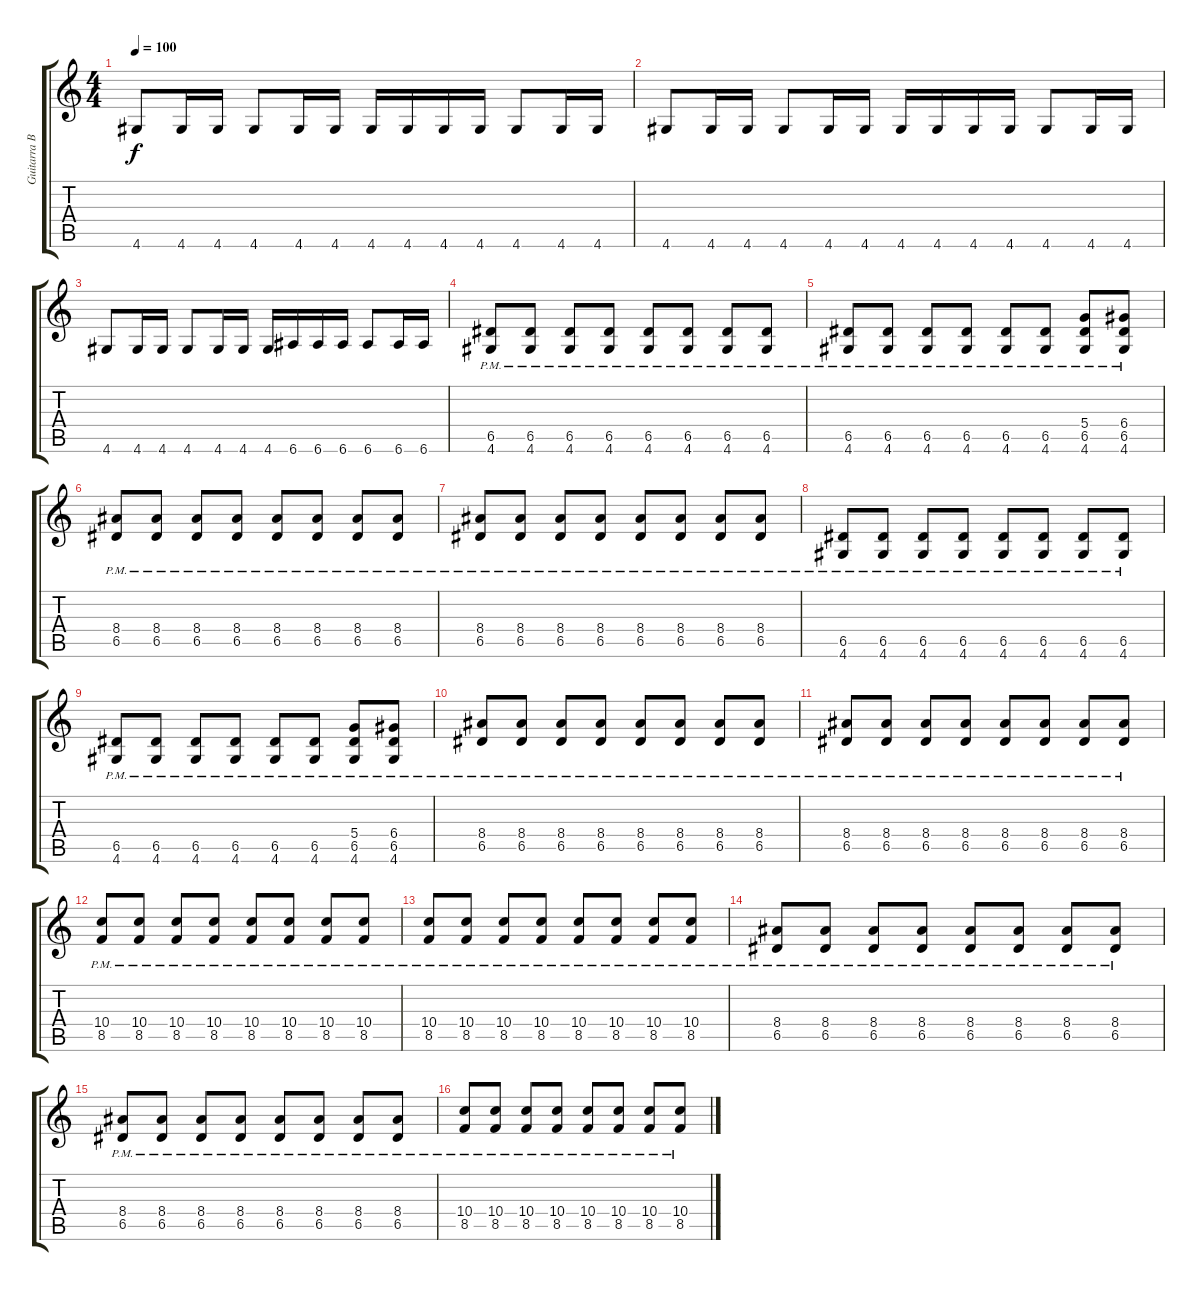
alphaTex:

\track ("Guitarra Base - Rythm Guitar" "Guitarra B") {instrument distortionguitar}
\staff {score tabs}
\tuning (E4 B3 G3 D3 A2 E2) {hide}
\ts (4 4)
\tempo 100
\clef g2
\ks c
4.6.8{dy f} 4.6.16 4.6.16 4.6.8 4.6.16 4.6.16 4.6.16 4.6.16 4.6.16 4.6.16 4.6.8 4.6.16 4.6.16 |
4.6.8 4.6.16 4.6.16 4.6.8 4.6.16 4.6.16 4.6.16 4.6.16 4.6.16 4.6.16 4.6.8 4.6.16 4.6.16 |
4.6.8{volume 13 balance 8} 4.6.16 4.6.16 4.6.8 4.6.16 4.6.16 4.6.16 6.6.16 6.6.16 6.6.16 6.6.8 6.6.16 6.6.16 |
(6.5{pm} 4.6{pm}).8 (6.5{pm} 4.6{pm}).8 (6.5{pm} 4.6{pm}).8 (6.5{pm} 4.6{pm}).8 (6.5{pm} 4.6{pm}).8 (6.5{pm} 4.6{pm}).8 (6.5{pm} 4.6{pm}).8 (6.5{pm} 4.6{pm}).8 |
(6.5{pm} 4.6{pm}).8 (6.5{pm} 4.6{pm}).8 (6.5{pm} 4.6{pm}).8 (6.5{pm} 4.6{pm}).8 (6.5{pm} 4.6{pm}).8 (6.5{pm} 4.6{pm}).8 (5.4{pm} 6.5{pm} 4.6{pm}).8 (6.4{pm} 6.5{pm} 4.6{pm}).8 |
(8.4{pm} 6.5{pm}).8 (8.4{pm} 6.5{pm}).8 (8.4{pm} 6.5{pm}).8 (8.4{pm} 6.5{pm}).8 (8.4{pm} 6.5{pm}).8 (8.4{pm} 6.5{pm}).8 (8.4{pm} 6.5{pm}).8 (8.4{pm} 6.5{pm}).8 |
(8.4{pm} 6.5{pm}).8 (8.4{pm} 6.5{pm}).8 (8.4{pm} 6.5{pm}).8 (8.4{pm} 6.5{pm}).8 (8.4{pm} 6.5{pm}).8 (8.4{pm} 6.5{pm}).8 (8.4{pm} 6.5{pm}).8 (8.4{pm} 6.5{pm}).8 |
(6.5{pm} 4.6{pm}).8 (6.5{pm} 4.6{pm}).8 (6.5{pm} 4.6{pm}).8 (6.5{pm} 4.6{pm}).8 (6.5{pm} 4.6{pm}).8 (6.5{pm} 4.6{pm}).8 (6.5{pm} 4.6{pm}).8 (6.5{pm} 4.6{pm}).8 |
(6.5{pm} 4.6{pm}).8 (6.5{pm} 4.6{pm}).8 (6.5{pm} 4.6{pm}).8 (6.5{pm} 4.6{pm}).8 (6.5{pm} 4.6{pm}).8 (6.5{pm} 4.6{pm}).8 (5.4{pm} 6.5{pm} 4.6{pm}).8 (6.4{pm} 6.5{pm} 4.6{pm}).8 |
(8.4{pm} 6.5{pm}).8 (8.4{pm} 6.5{pm}).8 (8.4{pm} 6.5{pm}).8 (8.4{pm} 6.5{pm}).8 (8.4{pm} 6.5{pm}).8 (8.4{pm} 6.5{pm}).8 (8.4{pm} 6.5{pm}).8 (8.4{pm} 6.5{pm}).8 |
(8.4{pm} 6.5{pm}).8 (8.4{pm} 6.5{pm}).8 (8.4{pm} 6.5{pm}).8 (8.4{pm} 6.5{pm}).8 (8.4{pm} 6.5{pm}).8 (8.4{pm} 6.5{pm}).8 (8.4{pm} 6.5{pm}).8 (8.4{pm} 6.5{pm}).8 |
(10.4{pm} 8.5{pm}).8 (10.4{pm} 8.5{pm}).8 (10.4{pm} 8.5{pm}).8 (10.4{pm} 8.5{pm}).8 (10.4{pm} 8.5{pm}).8 (10.4{pm} 8.5{pm}).8 (10.4{pm} 8.5{pm}).8 (10.4{pm} 8.5{pm}).8 |
(10.4{pm} 8.5{pm}).8 (10.4{pm} 8.5{pm}).8 (10.4{pm} 8.5{pm}).8 (10.4{pm} 8.5{pm}).8 (10.4{pm} 8.5{pm}).8 (10.4{pm} 8.5{pm}).8 (10.4{pm} 8.5{pm}).8 (10.4{pm} 8.5{pm}).8 |
(8.4{pm} 6.5{pm}).8 (8.4{pm} 6.5{pm}).8 (8.4{pm} 6.5{pm}).8 (8.4{pm} 6.5{pm}).8 (8.4{pm} 6.5{pm}).8 (8.4{pm} 6.5{pm}).8 (8.4{pm} 6.5{pm}).8 (8.4{pm} 6.5{pm}).8 |
(8.4{pm} 6.5{pm}).8 (8.4{pm} 6.5{pm}).8 (8.4{pm} 6.5{pm}).8 (8.4{pm} 6.5{pm}).8 (8.4{pm} 6.5{pm}).8 (8.4{pm} 6.5{pm}).8 (8.4{pm} 6.5{pm}).8 (8.4{pm} 6.5{pm}).8 |
(10.4{pm} 8.5{pm}).8 (10.4{pm} 8.5{pm}).8 (10.4{pm} 8.5{pm}).8 (10.4{pm} 8.5{pm}).8 (10.4{pm} 8.5{pm}).8 (10.4{pm} 8.5{pm}).8 (10.4{pm} 8.5{pm}).8 (10.4{pm} 8.5{pm}).8
